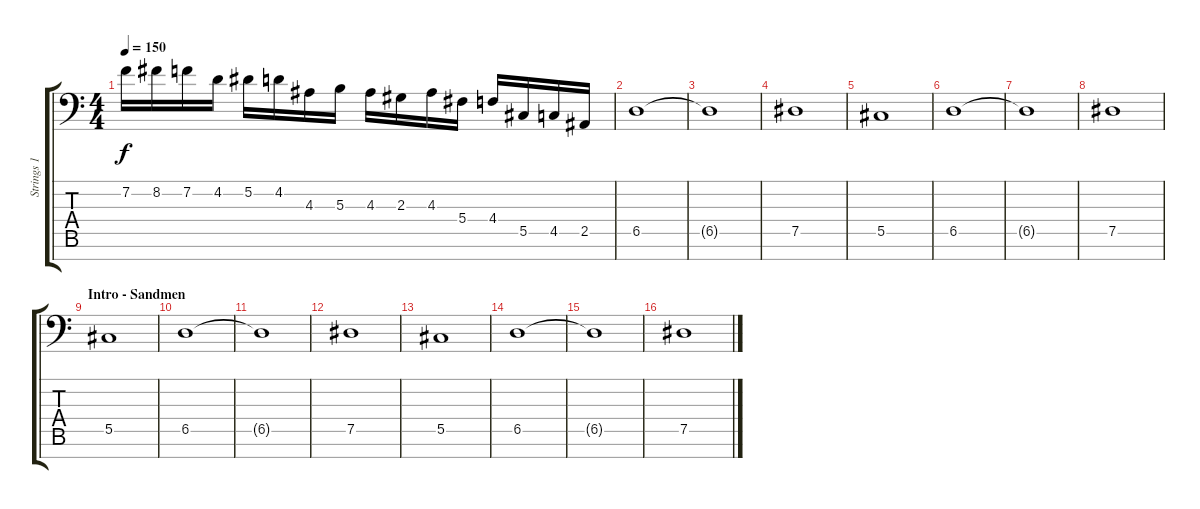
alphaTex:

\track ("Strings 1" "Strings 1") {instrument stringensemble1}
\staff {score tabs}
\tuning (Eb4 Bb3 Gb3 Db3 Ab2 Eb2 Bb1) {hide}
\ts (4 4)
\tempo 150
\clef f4
\ks c
7.2.16{dy f instrument stringensemble1} 8.2.16 7.2.16 4.2.16 5.2.16 4.2.16 4.3.16 5.3.16 4.3.16 2.3.16 4.3.16 5.4.16 4.4.16 5.5.16 4.5.16 2.5.16 |
6.5.1 |
6.5{t}.1 |
7.5.1 |
5.5.1 |
6.5.1 |
6.5{t}.1 |
7.5.1 |
\section ("" "Intro - Sandmen")
5.5.1 |
6.5.1 |
6.5{t}.1 |
7.5.1 |
5.5.1 |
6.5.1 |
6.5{t}.1 |
7.5.1
